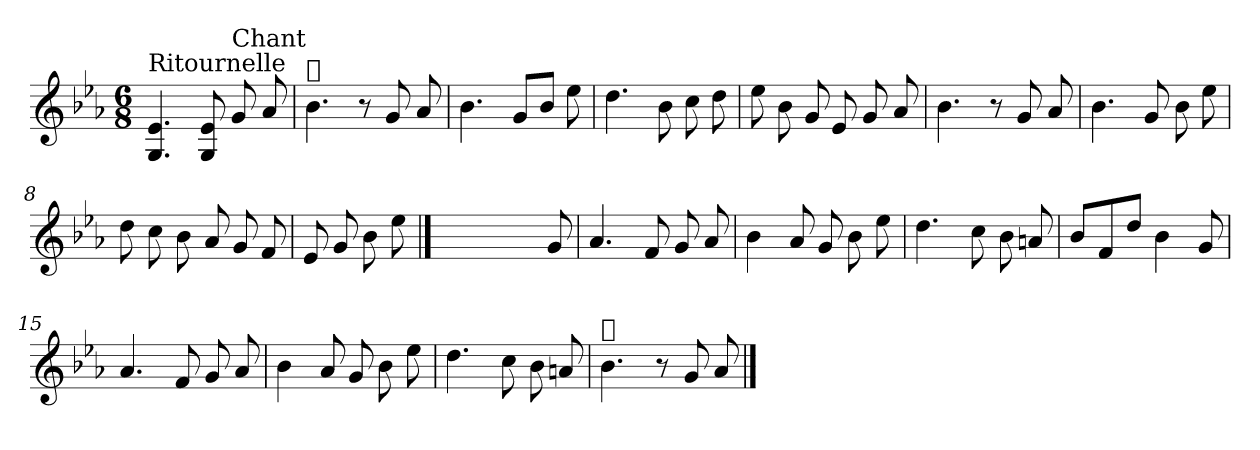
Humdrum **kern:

**kern
*part1
*staff1
*clefG2
*k[b-e-a-]
*E-:
*M6/8
=1
!LO:TX:a:t=Ritournelle
4.G/ 4.e-/
8G/ 8e-/
!LO:TX:a:t=Chant
8g/
8a-/
=2
!LO:TX:a:t=𝄋
4.b-\
8r
8g/
8a-/
=3
4.b-\
8g/L
8b-/J
8ee-\
=4
4.dd\
8b-\
8cc\
8dd\
=5
8ee-\
8b-\
8g/
8e-/
8g/
8a-/
=6
4.b-\
8r
8g/
8a-/
!!LO:LB:g=z
=7
4.b-\
8g/
8b-\
8ee-\
=8
8dd\
8cc\
8b-\
8a-/
8g/
8f/
=9
8e-/
8g/
8b-\
8ee-\
==10
4.ryy
8ryy
8ryy
8g/
=11
4.a-/
8f/
8g/
8a-/
=12
4b-\
8a-/
8g/
8b-\
8ee-\
!!LO:LB:g=z
=13
4.dd\
8cc\
8b-\
8an/
=14
8b-/L
8f/
8dd/J
4b-\
8g/
=15
4.a-/
8f/
8g/
8a-/
=16
4b-\
8a-/
8g/
8b-\
8ee-\
=17
4.dd\
8cc\
8b-\
8an/
=18
!LO:TX:a:t=𝄋
4.b-\
8r
8g/
8a-/
==
*-
